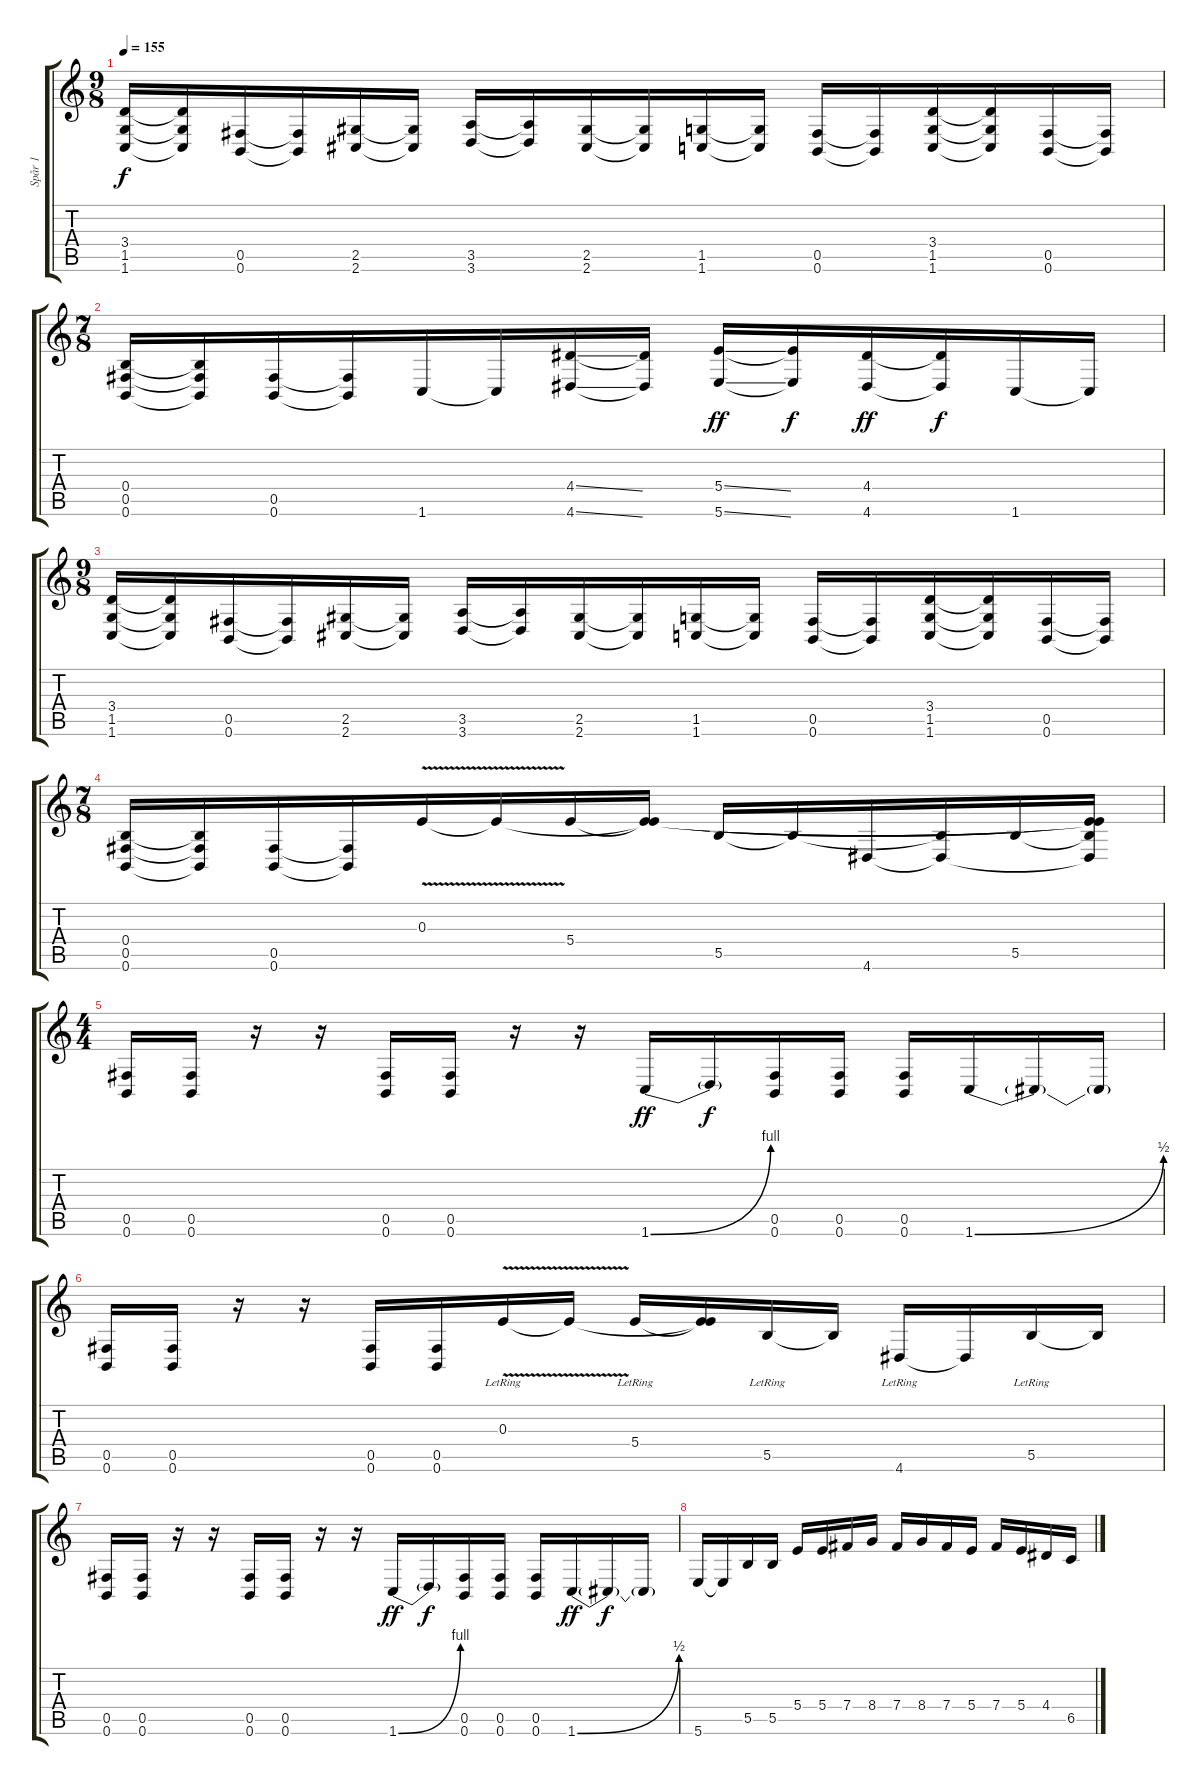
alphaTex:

\track ("Spår 1" "Spår 1") {instrument distortionguitar}
\staff {score tabs}
\tuning (Db4 Ab3 E3 B2 Gb2 B1) {hide}
\ts (9 8)
\tempo 155
\clef g2
\ks c
(3.4 1.5 1.6).16{dy f} (3.4{t} 1.5{t} 1.6{t}).16 (0.5 0.6).16 (0.5{t} 0.6{t}).16 (2.5 2.6).16 (2.5{t} 2.6{t}).16 (3.5 3.6).16 (3.5{t} 3.6{t}).16 (2.5 2.6).16 (2.5{t} 2.6{t}).16 (1.5 1.6).16 (1.5{t} 1.6{t}).16 (0.5 0.6).16 (0.5{t} 0.6{t}).16 (3.4 1.5 1.6).16 (3.4{t} 1.5{t} 1.6{t}).16 (0.5 0.6).16 (0.5{t} 0.6{t}).16 |
\ts (7 8)
(0.4 0.5 0.6).16 (0.4{t} 0.5{t} 0.6{t}).16 (0.5 0.6).16 (0.5{t} 0.6{t}).16 1.6.16 1.6{t}.16 (4.4{ss} 4.6{ss}).16 (4.4{t} 4.6{t}).16 (5.4{ss} 5.6{ss}).16{dy ff} (5.4{t} 5.6{t}).16{dy f} (4.4 4.6).16{dy ff} (4.4{t} 4.6{t}).16{dy f} 1.6.16 1.6{t}.16 |
\ts (9 8)
(3.4 1.5 1.6).16 (3.4{t} 1.5{t} 1.6{t}).16 (0.5 0.6).16 (0.5{t} 0.6{t}).16 (2.5 2.6).16 (2.5{t} 2.6{t}).16 (3.5 3.6).16 (3.5{t} 3.6{t}).16 (2.5 2.6).16 (2.5{t} 2.6{t}).16 (1.5 1.6).16 (1.5{t} 1.6{t}).16 (0.5 0.6).16 (0.5{t} 0.6{t}).16 (3.4 1.5 1.6).16 (3.4{t} 1.5{t} 1.6{t}).16 (0.5 0.6).16 (0.5{t} 0.6{t}).16 |
\ts (7 8)
(0.4 0.5 0.6).16 (0.4{t} 0.5{t} 0.6{t}).16 (0.5 0.6).16 (0.5{t} 0.6{t}).16 0.3{v}.16 0.3{t}.16 5.4.16 (0.3{t} 5.4{t}).16 5.5.16 5.5{t}.16 4.6.16 (5.5{t} 4.6{t}).16 5.5.16 (0.3{t} 5.4{t} 5.5{t} 4.6{t}).16 |
\ts (4 4)
(0.5 0.6).16 (0.5 0.6).16 r.16 r.16 (0.5 0.6).16 (0.5 0.6).16 r.16 r.16 1.6{be (bend 0 0 60 4)}.16{dy ff} 1.6{t}.16{dy f} (0.5 0.6).16 (0.5 0.6).16 (0.5 0.6).16 1.6{be (bend 0 0 60 2)}.16 1.6{t}.16 1.6{t}.16 |
(0.5 0.6).16 (0.5 0.6).16 r.16 r.16 (0.5 0.6).16 (0.5 0.6).16 0.3{v lr}.16 0.3{t}.16 5.4{lr}.16 (0.3{t} 5.4{t}).16 5.5{lr}.16 5.5{t}.16 4.6{lr}.16 4.6{t}.16 5.5{lr}.16 5.5{t}.16 |
(0.5 0.6).16 (0.5 0.6).16 r.16 r.16 (0.5 0.6).16 (0.5 0.6).16 r.16 r.16 1.6{be (bend 0 0 60 4)}.16{dy ff} 1.6{t}.16{dy f} (0.5 0.6).16 (0.5 0.6).16 (0.5 0.6).16 1.6{be (bend 0 0 60 2)}.16{dy ff} 1.6{t}.16{dy f} 1.6{t}.16 |
5.6.16 5.6{t}.16 5.5.16 5.5.16 5.4.16 5.4.16 7.4.16 8.4.16 7.4.16 8.4.16 7.4.16 5.4.16 7.4.16 5.4.16 4.4.16 6.5.16
